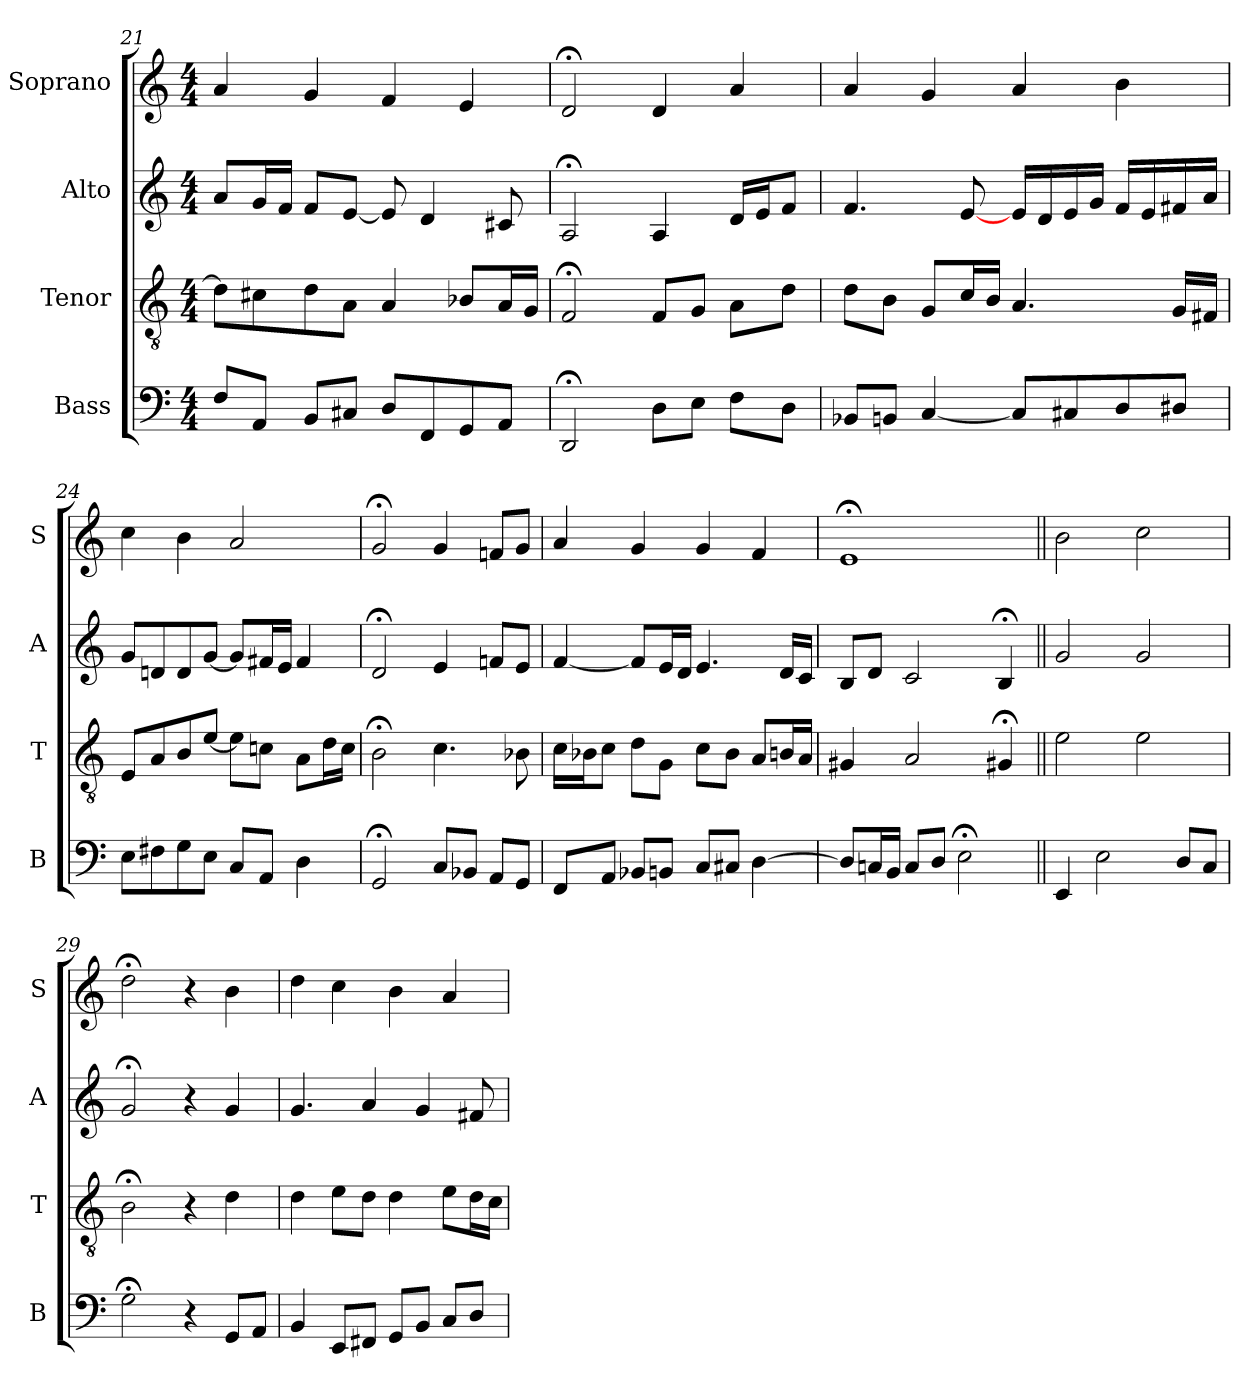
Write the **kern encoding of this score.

**kern	**kern	**kern	**kern
*part4	*part3	*part2	*part1
*staff4	*staff3	*staff2	*staff1
*I"Bass	*I"Tenor	*I"Alto	*I"Soprano
*I'B	*I'T	*I'A	*I'S
*clefF4	*clefGv2	*clefG2	*clefG2
*k[]	*k[]	*k[]	*k[]
*a:	*a:	*a:	*a:
*M4/4	*M4/4	*M4/4	*M4/4
=21	=21	=21	=21
8FL	8dL]	8aL	4a
8AAJ	8c#X	16gL	.
.	.	16fJJ	.
8BBL	8d	8fL	4g
8C#XJ	8AJ	[8eJ	.
8DL	4A	8e]	4f
8FF	.	4d	.
8GG	8B-XL	.	4e
8AAJ	16AL	8c#X	.
.	16GJJ	.	.
=22	=22	=22	=22
2DD;<	2F;<	2A;<	2d;<
8DL	8FL	4A	4d
8EJ	8GJ	.	.
8FL	8AL	16dLL	4a
.	.	16eJ	.
8DJ	8dJ	8fJ	.
=23	=23	=23	=23
8BB-XL	8dL	4.f	4a
8BBnJ	8BJ	.	.
[4C	8GL	.	4g
.	16cL	[8e	.
.	16BJJ	.	.
8CL]	4.A	16eLL	4a
.	.	16d	.
8C#X	.	16e	.
.	.	16gJJ	.
8D	.	16fLL	4b
.	.	16e	.
8D#XJ	16GLL	16f#X	.
.	16F#XJJ	16aJJ	.
=24	=24	=24	=24
8EL	8EL	8gL	4cc
8F#X	8A	8dn	.
8G	8B	8d	4b
8EJ	[8eJ	[8gJ	.
8CL	8eL]	8gL]	2a
8AAJ	8cnJ	16f#XL	.
.	.	16eJJ	.
4D	8AL	4f#	.
.	16dL	.	.
.	16cJJ	.	.
=25	=25	=25	=25
2GG;<	2B;<	2d;<	2g;<
8CL	4.c	4e	4g
8BB-XJ	.	.	.
8AAL	.	8fnL	8fnL
8GGJ	8B-X	8eJ	8gJ
=26	=26	=26	=26
8FFL	16cLL	[4f	4a
.	16B-XJ	.	.
8AAJ	8cJ	.	.
8BB-XL	8dL	8fL]	4g
8BBnJ	8GJ	16eL	.
.	.	16dJJ	.
8CL	8cL	4.e	4g
8C#XJ	8B-J	.	.
[4D	8AL	.	4f
.	16BnL	16dLL	.
.	16AJJ	16cJJ	.
=27	=27	=27	=27
8DL]	4G#X	8BL	1e;<
16CnL	.	8dJ	.
16BBJJ	.	.	.
8CL	2A	2c	.
8DJ	.	.	.
2E;<	.	.	.
.	4G#X;<	4B;<	.
=28||	=28||	=28||	=28||
4EE	2e	2g	2b
2E	.	.	.
.	2e	2g	2cc
8DL	.	.	.
8CJ	.	.	.
=29	=29	=29	=29
2G;<	2B;<	2g;<	2dd;<
4r	4r	4r	4r
8GGL	4d	4g	4b
8AAJ	.	.	.
=30	=30	=30	=30
4BB	4d	4.g	4dd
8EEL	8eL	.	4cc
8FF#XJ	8dJ	4a	.
8GGL	4d	.	4b
8BBJ	.	4g	.
8CL	8eL	.	4a
8DJ	16dL	8f#X	.
.	16cJJ	.	.
=	=	=	=
*-	*-	*-	*-
